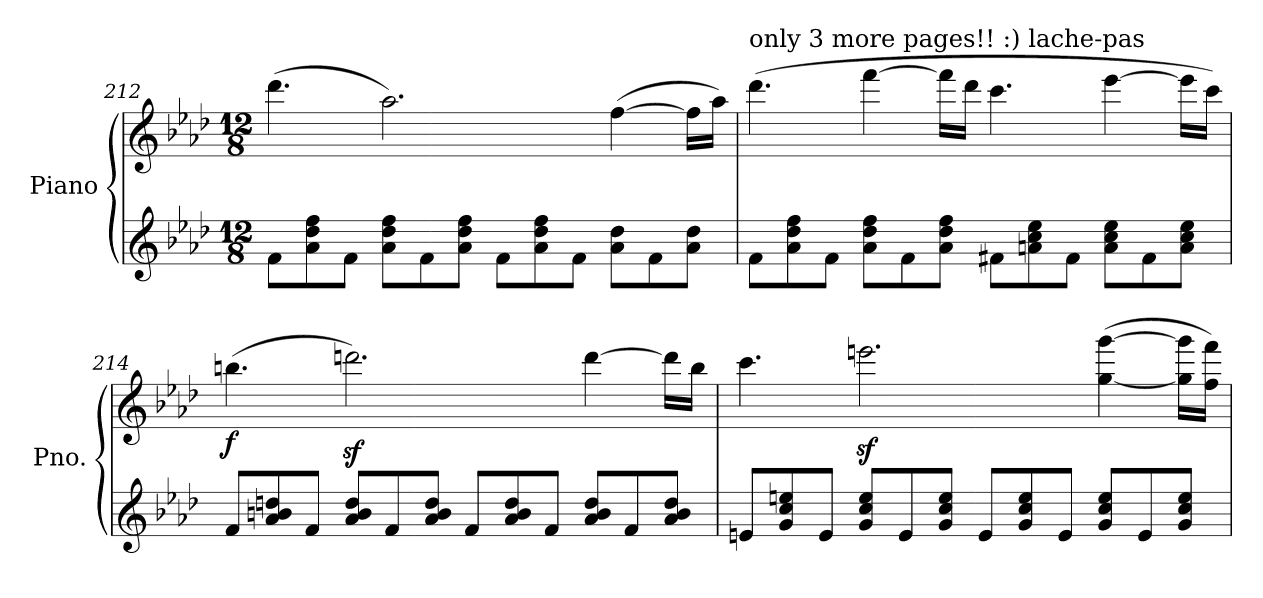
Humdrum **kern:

**kern	**kern	**dynam
*part1	*part1	*part1
*staff2	*staff1	*staff1/2
*I"Piano	*	*
*I'Pno.	*	*
*clefG2	*clefG2	*
*k[b-e-a-d-]	*k[b-e-a-d-]	*
*M12/8	*M12/8	*
=212	=212	=212
8f\L	(4.ddd-\	.
8a-\ 8dd-\ 8ff\	.	.
8f\J	.	.
8a-\ 8dd-\ 8ff\L	2.aa-\)	.
8f\	.	.
8a-\ 8dd-\ 8ff\J	.	.
8f\L	.	.
8a-\ 8dd-\ 8ff\	.	.
8f\J	.	.
8a-\ 8dd-\L	([4ff\	.
8f\	.	.
8a-\ 8dd-\J	16ff\LL]	.
.	16aa-\JJ)	.
!!LO:PB:g=z
=213	=213	=213
!	!LO:TX:a:t=only 3 more pages!! &colon;) lache-pas	!
8f\L	(4.ddd-\	.
8a-\ 8dd-\ 8ff\	.	.
8f\J	.	.
8a-\ 8dd-\ 8ff\L	[4fff\	.
8f\	.	.
8a-\ 8dd-\ 8ff\J	16fff\LL]	.
.	16ddd-\JJ	.
8f#X\L	4.ccc\	.
8an\ 8cc\ 8ee-\	.	.
8f#\J	.	.
8a\ 8cc\ 8ee-\L	[4eee-\	.
8f#\	.	.
8a\ 8cc\ 8ee-\J	16eee-\LL]	.
.	16ccc\JJ)	.
=214	=214	=214
!	!	!LO:DY:b
8f/L	(4.bbn\	f
8a-/ 8bn/ 8ddn/	.	.
8f/J	.	.
8a-/ 8b/ 8dd/L	2.dddnz<\)	.
8f/	.	.
8a-/ 8b/ 8dd/J	.	.
8f/L	.	.
8a-/ 8b/ 8dd/	.	.
8f/J	.	.
8a-/ 8b/ 8dd/L	[4ddd\	.
8f/	.	.
8a-/ 8b/ 8dd/J	16ddd\LL]	.
.	16bb\JJ	.
=215	=215	=215
8en/L	4.ccc\	.
8g/ 8cc/ 8een/	.	.
8e/J	.	.
8g/ 8cc/ 8ee/L	2.eeenz<\	.
8e/	.	.
8g/ 8cc/ 8ee/J	.	.
8e/L	.	.
8g/ 8cc/ 8ee/	.	.
8e/J	.	.
8g/ 8cc/ 8ee/L	([4gg\ [4ggg\	.
8e/	.	.
8g/ 8cc/ 8ee/J	16gg\] 16ggg\]LL	.
.	16ff\ 16fff\JJ)	.
=	=	=
*-	*-	*-
